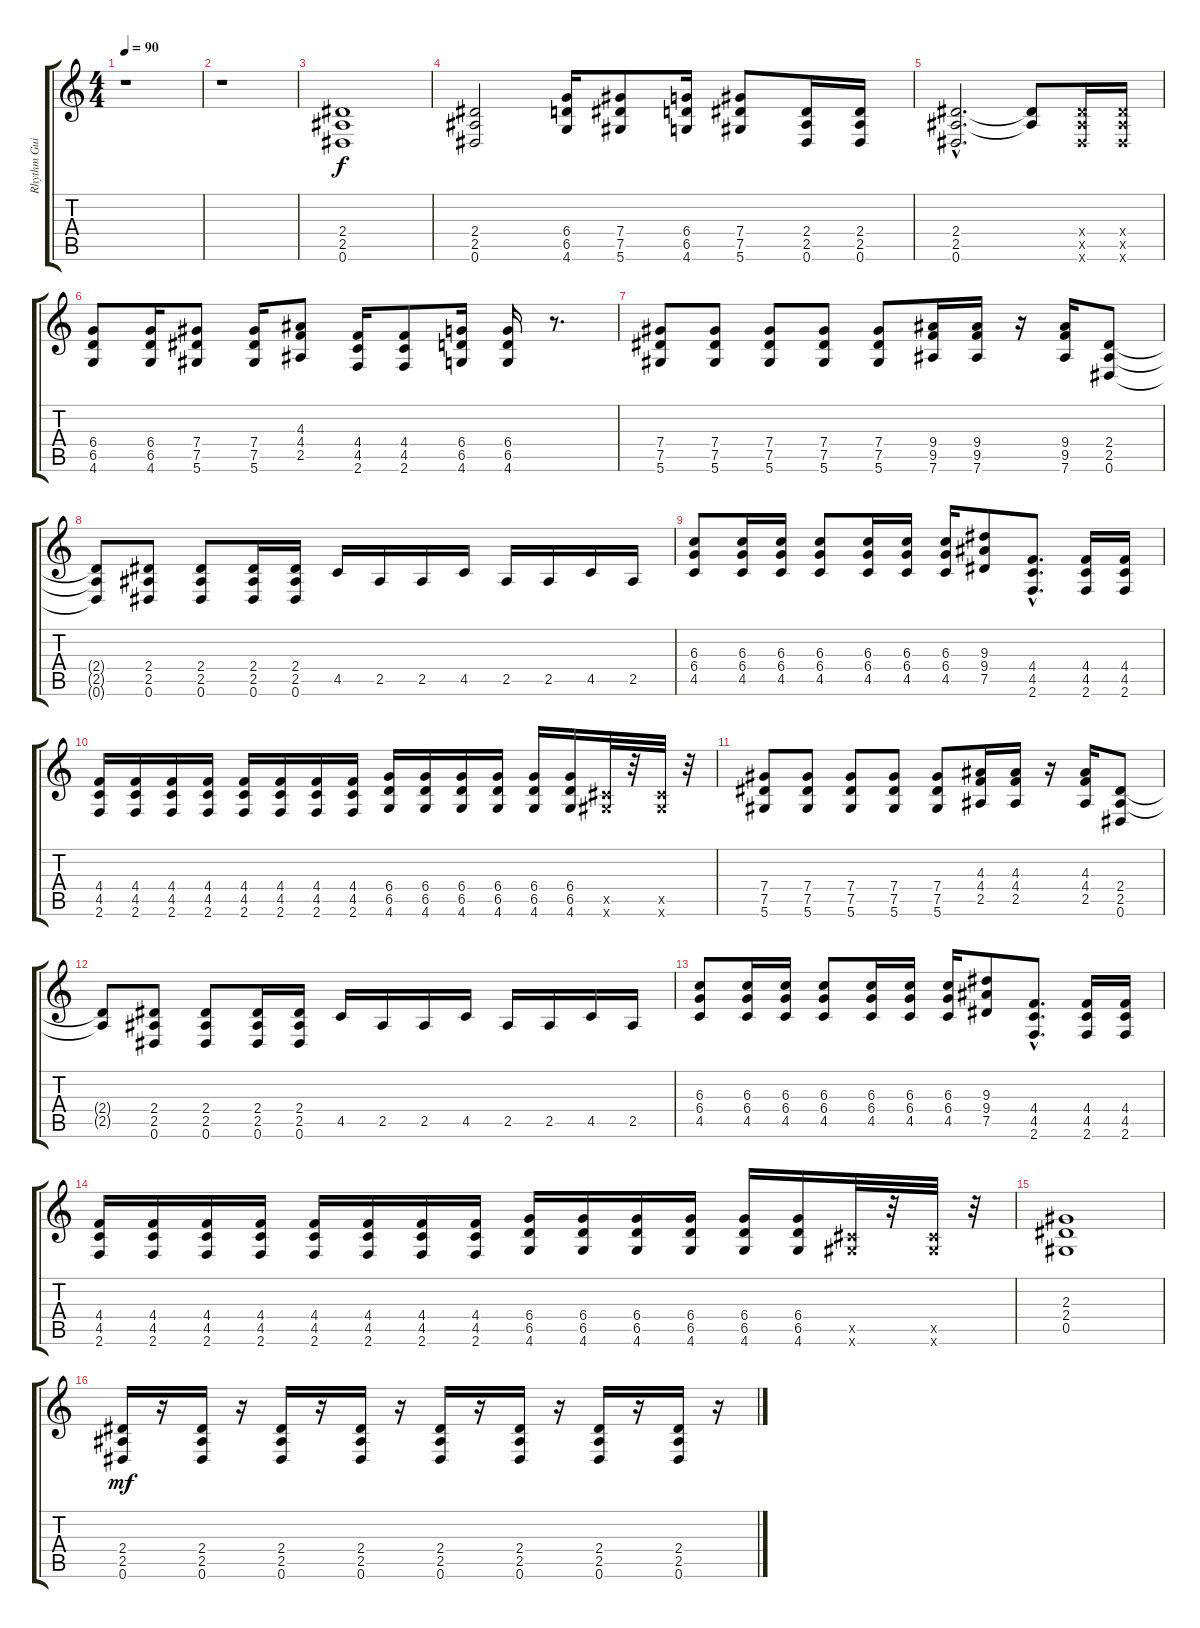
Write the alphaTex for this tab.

\track ("Rhythm Guitar" "Rhythm Gui") {instrument distortionguitar}
\staff {score tabs}
\tuning (Eb4 Bb3 Gb3 Db3 Ab2 Eb2) {hide}
\ts (4 4)
\tempo 90
\clef g2
\ks c
r.1{dy f} |
r.1 |
(2.4 2.5 0.6).1{instrument distortionguitar} |
(2.4 2.5 0.6).2 (6.4 6.5 4.6).16 (7.4 7.5 5.6).8 (6.4 6.5 4.6).16 (7.4 7.5 5.6).8 (2.4 2.5 0.6).16 (2.4 2.5 0.6).16 |
(2.4{hac} 2.5{hac} 0.6{hac}).2{d} (2.4{t} 2.5{t}).8 (2.4{x} 2.5{x} 0.6{x}).16 (2.4{x} 2.5{x} 0.6{x}).16 |
(6.4 6.5 4.6).8 (6.4 6.5 4.6).16 (7.4 7.5 5.6).8 (7.4 7.5 5.6).16 (4.3 4.4 2.5).8 (4.4 4.5 2.6).16 (4.4 4.5 2.6).8 (6.4 6.5 4.6).16 (6.4 6.5 4.6).16 r.8{d} |
(7.4 7.5 5.6).8 (7.4 7.5 5.6).8 (7.4 7.5 5.6).8 (7.4 7.5 5.6).8 (7.4 7.5 5.6).8 (9.4 9.5 7.6).16 (9.4 9.5 7.6).16 r.16 (9.4 9.5 7.6).16 (2.4 2.5 0.6).8 |
(2.4{t} 2.5{t} 0.6{t}).8 (2.4 2.5 0.6).8 (2.4 2.5 0.6).8 (2.4 2.5 0.6).16 (2.4 2.5 0.6).16 4.5.16 2.5.16 2.5.16 4.5.16 2.5.16 2.5.16 4.5.16 2.5.16 |
(6.3 6.4 4.5).8 (6.3 6.4 4.5).16 (6.3 6.4 4.5).16 (6.3 6.4 4.5).8 (6.3 6.4 4.5).16 (6.3 6.4 4.5).16 (6.3 6.4 4.5).16 (9.3 9.4 7.5).8 (4.4{hac} 4.5{hac} 2.6{hac}).8{d} (4.4 4.5 2.6).16 (4.4 4.5 2.6).16 |
(4.4 4.5 2.6).16 (4.4 4.5 2.6).16 (4.4 4.5 2.6).16 (4.4 4.5 2.6).16 (4.4 4.5 2.6).16 (4.4 4.5 2.6).16 (4.4 4.5 2.6).16 (4.4 4.5 2.6).16 (6.4 6.5 4.6).16 (6.4 6.5 4.6).16 (6.4 6.5 4.6).16 (6.4 6.5 4.6).16 (6.4 6.5 4.6).16 (6.4 6.5 4.6).16 (5.5{x} 5.6{x}).32 r.32 (5.5{x} 5.6{x}).32 r.32 |
(7.4 7.5 5.6).8 (7.4 7.5 5.6).8 (7.4 7.5 5.6).8 (7.4 7.5 5.6).8 (7.4 7.5 5.6).8 (4.3 4.4 2.5).16 (4.3 4.4 2.5).16 r.16 (4.3 4.4 2.5).16 (2.4 2.5 0.6).8 |
(2.4{t} 2.5{t}).8 (2.4 2.5 0.6).8 (2.4 2.5 0.6).8 (2.4 2.5 0.6).16 (2.4 2.5 0.6).16 4.5.16 2.5.16 2.5.16 4.5.16 2.5.16 2.5.16 4.5.16 2.5.16 |
(6.3 6.4 4.5).8 (6.3 6.4 4.5).16 (6.3 6.4 4.5).16 (6.3 6.4 4.5).8 (6.3 6.4 4.5).16 (6.3 6.4 4.5).16 (6.3 6.4 4.5).16 (9.3 9.4 7.5).8 (4.4{hac} 4.5{hac} 2.6{hac}).8{d} (4.4 4.5 2.6).16 (4.4 4.5 2.6).16 |
(4.4 4.5 2.6).16 (4.4 4.5 2.6).16 (4.4 4.5 2.6).16 (4.4 4.5 2.6).16 (4.4 4.5 2.6).16 (4.4 4.5 2.6).16 (4.4 4.5 2.6).16 (4.4 4.5 2.6).16 (6.4 6.5 4.6).16 (6.4 6.5 4.6).16 (6.4 6.5 4.6).16 (6.4 6.5 4.6).16 (6.4 6.5 4.6).16 (6.4 6.5 4.6).16 (5.5{x} 5.6{x}).32 r.32 (5.5{x} 5.6{x}).32 r.32 |
(2.3 2.4 0.5).1{instrument distortionguitar} |
(2.4 2.5 0.6).16{dy mf} r.16 (2.4 2.5 0.6).16 r.16 (2.4 2.5 0.6).16 r.16 (2.4 2.5 0.6).16 r.16 (2.4 2.5 0.6).16 r.16 (2.4 2.5 0.6).16 r.16 (2.4 2.5 0.6).16 r.16 (2.4 2.5 0.6).16 r.16
